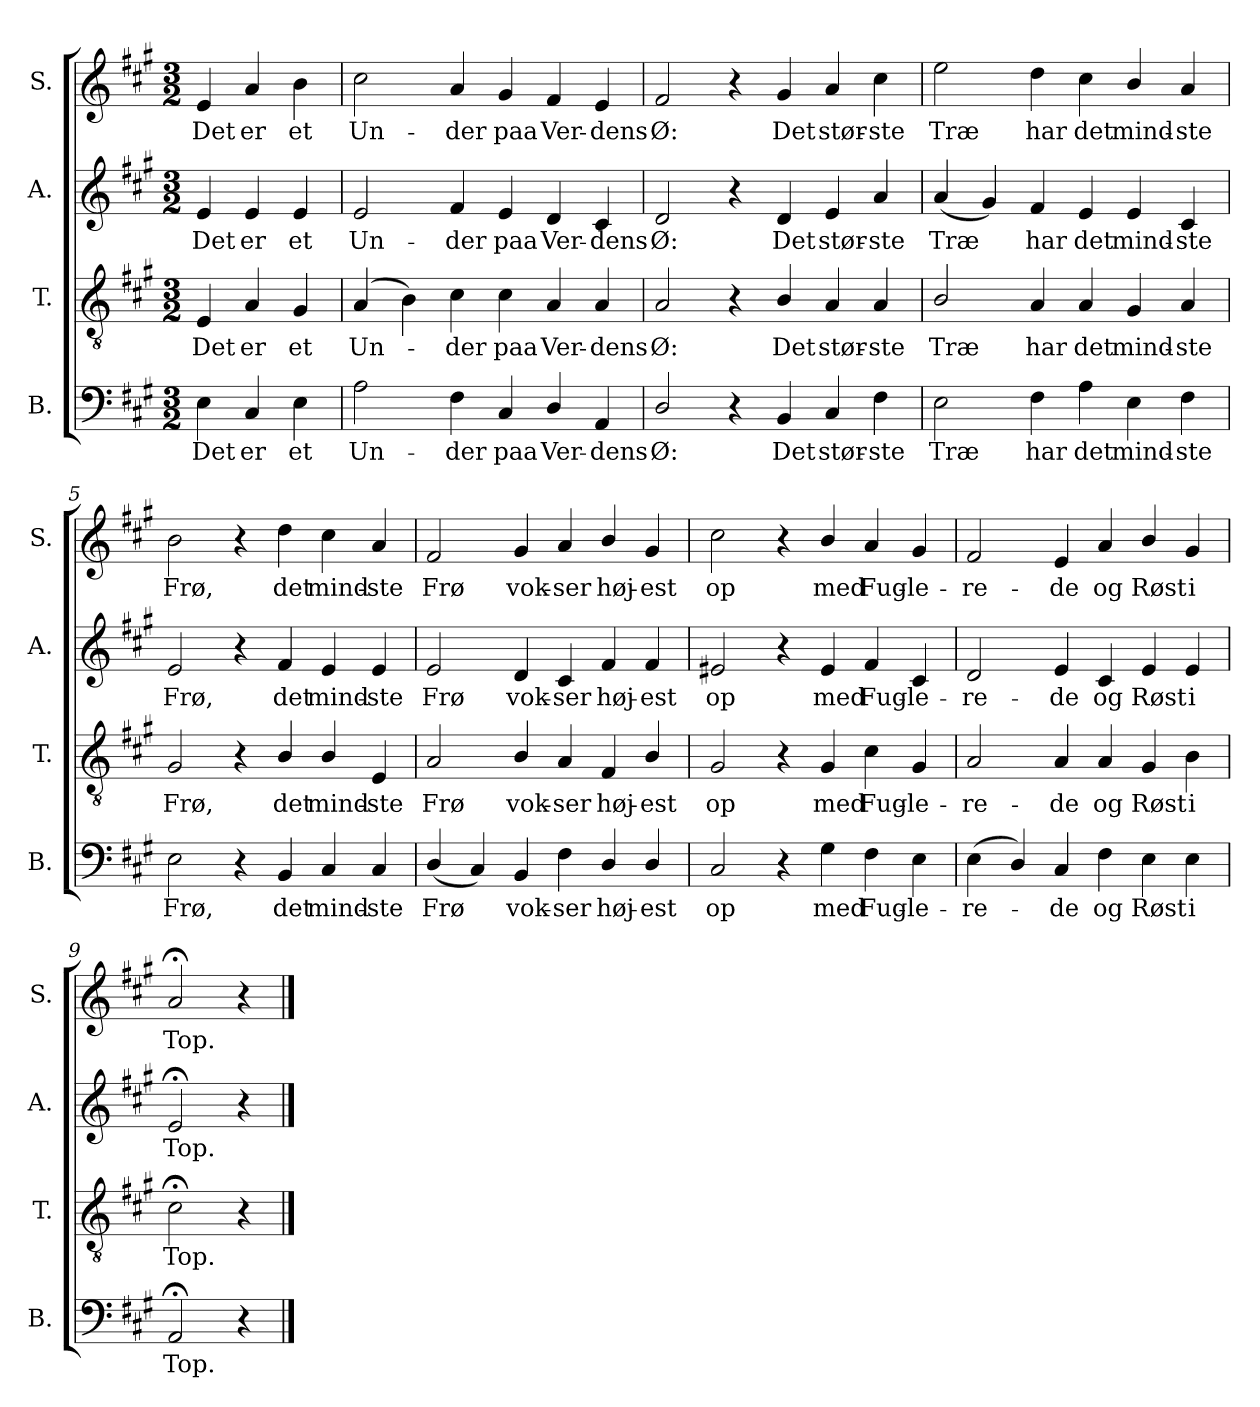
**kern	**text	**kern	**text	**kern	**text	**kern	**text
*part4	*part4	*part3	*part3	*part2	*part2	*part1	*part1
*staff4	*staff4	*staff3	*staff3	*staff2	*staff2	*staff1	*staff1
*I"B.	*	*I"T.	*	*I"A.	*	*I"S.	*
*I'B.	*	*I'T.	*	*I'A.	*	*I'S.	*
*clefF4	*	*clefGv2	*	*clefG2	*	*clefG2	*
*	*	*ITrd7c12	*	*	*	*	*
*k[f#c#g#]	*	*k[f#c#g#]	*	*k[f#c#g#]	*	*k[f#c#g#]	*
*A:	*	*A:	*	*A:	*	*A:	*
*M3/2	*	*M3/2	*	*M3/2	*	*M3/2	*
=1	=1	=1	=1	=1	=1	=1	=1
!	!LO:LY:b	!	!LO:LY:b	!	!LO:LY:b	!	!LO:LY:b
4E\	Det	4EE/	Det	4e/	Det	4e/	Det
!	!LO:LY:b	!	!LO:LY:b	!	!LO:LY:b	!	!LO:LY:b
4C#/	er	4AA/	er	4e/	er	4a/	er
!	!LO:LY:b	!	!LO:LY:b	!	!LO:LY:b	!	!LO:LY:b
4E\	et	4GG#/	et	4e/	et	4b\	et
=2	=2	=2	=2	=2	=2	=2	=2
!	!LO:LY:b	!	!LO:LY:b	!	!LO:LY:b	!	!LO:LY:b
2A\	Un-	(4AA/	Un-	2e/	Un-	2cc#\	Un-
.	.	4BB\)	.	.	.	.	.
!	!LO:LY:b	!	!LO:LY:b	!	!LO:LY:b	!	!LO:LY:b
4F#\	-der	4C#\	-der	4f#/	-der	4a/	-der
!	!LO:LY:b	!	!LO:LY:b	!	!LO:LY:b	!	!LO:LY:b
4C#/	paa	4C#\	paa	4e/	paa	4g#/	paa
!	!LO:LY:b	!	!LO:LY:b	!	!LO:LY:b	!	!LO:LY:b
4D/	Ver-	4AA/	Ver-	4d/	Ver-	4f#/	Ver-
!	!LO:LY:b	!	!LO:LY:b	!	!LO:LY:b	!	!LO:LY:b
4AA/	-dens	4AA/	-dens	4c#/	-dens	4e/	-dens
=3	=3	=3	=3	=3	=3	=3	=3
!	!LO:LY:b	!	!LO:LY:b	!	!LO:LY:b	!	!LO:LY:b
2D/	Ø:	2AA/	Ø:	2d/	Ø:	2f#/	Ø:
4r	.	4r	.	4r	.	4r	.
!	!LO:LY:b	!	!LO:LY:b	!	!LO:LY:b	!	!LO:LY:b
4BB/	Det	4BB/	Det	4d/	Det	4g#/	Det
!	!LO:LY:b	!	!LO:LY:b	!	!LO:LY:b	!	!LO:LY:b
4C#/	stør-	4AA/	stør-	4e/	stør-	4a/	stør-
!	!LO:LY:b	!	!LO:LY:b	!	!LO:LY:b	!	!LO:LY:b
4F#\	-ste	4AA/	-ste	4a/	-ste	4cc#\	-ste
=4	=4	=4	=4	=4	=4	=4	=4
!	!LO:LY:b	!	!LO:LY:b	!	!LO:LY:b	!	!LO:LY:b
2E\	Træ	2BB/	Træ	(<4a/	Træ	2ee\	Træ
.	.	.	.	4g#/)	.	.	.
!	!LO:LY:b	!	!LO:LY:b	!	!LO:LY:b	!	!LO:LY:b
4F#\	har	4AA/	har	4f#/	har	4dd\	har
!	!LO:LY:b	!	!LO:LY:b	!	!LO:LY:b	!	!LO:LY:b
4A\	det	4AA/	det	4e/	det	4cc#\	det
!	!LO:LY:b	!	!LO:LY:b	!	!LO:LY:b	!	!LO:LY:b
4E\	mind-	4GG#/	mind-	4e/	mind-	4b/	mind-
!	!LO:LY:b	!	!LO:LY:b	!	!LO:LY:b	!	!LO:LY:b
4F#\	-ste	4AA/	-ste	4c#/	-ste	4a/	-ste
!!LO:LB:g=z
=5	=5	=5	=5	=5	=5	=5	=5
!	!LO:LY:b	!	!LO:LY:b	!	!LO:LY:b	!	!LO:LY:b
2E\	Frø,	2GG#/	Frø,	2e/	Frø,	2b\	Frø,
4r	.	4r	.	4r	.	4r	.
!	!LO:LY:b	!	!LO:LY:b	!	!LO:LY:b	!	!LO:LY:b
4BB/	det	4BB/	det	4f#/	det	4dd\	det
!	!LO:LY:b	!	!LO:LY:b	!	!LO:LY:b	!	!LO:LY:b
4C#/	mind-	4BB/	mind-	4e/	mind-	4cc#\	mind-
!	!LO:LY:b	!	!LO:LY:b	!	!LO:LY:b	!	!LO:LY:b
4C#/	-ste	4EE/	-ste	4e/	-ste	4a/	-ste
=6	=6	=6	=6	=6	=6	=6	=6
!	!LO:LY:b	!	!LO:LY:b	!	!LO:LY:b	!	!LO:LY:b
(<4D/	Frø	2AA/	Frø	2e/	Frø	2f#/	Frø
4C#/)	.	.	.	.	.	.	.
!	!LO:LY:b	!	!LO:LY:b	!	!LO:LY:b	!	!LO:LY:b
4BB/	vok-	4BB/	vok-	4d/	vok-	4g#/	vok-
!	!LO:LY:b	!	!LO:LY:b	!	!LO:LY:b	!	!LO:LY:b
4F#\	-ser	4AA/	-ser	4c#/	-ser	4a/	-ser
!	!LO:LY:b	!	!LO:LY:b	!	!LO:LY:b	!	!LO:LY:b
4D/	høj-	4FF#/	høj-	4f#/	høj-	4b/	høj-
!	!LO:LY:b	!	!LO:LY:b	!	!LO:LY:b	!	!LO:LY:b
4D/	-est	4BB/	-est	4f#/	-est	4g#/	-est
=7	=7	=7	=7	=7	=7	=7	=7
!	!LO:LY:b	!	!LO:LY:b	!	!LO:LY:b	!	!LO:LY:b
2C#/	op	2GG#/	op	2e#X/	op	2cc#\	op
4r	.	4r	.	4r	.	4r	.
!	!LO:LY:b	!	!LO:LY:b	!	!LO:LY:b	!	!LO:LY:b
4G#\	med	4GG#/	med	4e#/	med	4b/	med
!	!LO:LY:b	!	!LO:LY:b	!	!LO:LY:b	!	!LO:LY:b
4F#\	Fug-	4C#\	Fug-	4f#/	Fug-	4a/	Fug-
!	!LO:LY:b	!	!LO:LY:b	!	!LO:LY:b	!	!LO:LY:b
4E\	-le-	4GG#/	-le-	4c#/	-le-	4g#/	-le-
=8	=8	=8	=8	=8	=8	=8	=8
!	!LO:LY:b	!	!LO:LY:b	!	!LO:LY:b	!	!LO:LY:b
(>4E\	-re-	2AA/	-re-	2d/	-re-	2f#/	-re-
4D/)	.	.	.	.	.	.	.
!	!LO:LY:b	!	!LO:LY:b	!	!LO:LY:b	!	!LO:LY:b
4C#/	-de	4AA/	-de	4e/	-de	4e/	-de
!	!LO:LY:b	!	!LO:LY:b	!	!LO:LY:b	!	!LO:LY:b
4F#\	og	4AA/	og	4c#/	og	4a/	og
!	!LO:LY:b	!	!LO:LY:b	!	!LO:LY:b	!	!LO:LY:b
4E\	Røst	4GG#/	Røst	4e/	Røst	4b/	Røst
!	!LO:LY:b	!	!LO:LY:b	!	!LO:LY:b	!	!LO:LY:b
4E\	i	4BB\	i	4e/	i	4g#/	i
=9	=9	=9	=9	=9	=9	=9	=9
!	!LO:LY:b	!	!LO:LY:b	!	!LO:LY:b	!	!LO:LY:b
2AA;</	Top.	2C#;<\	Top.	2e;</	Top.	2a;</	Top.
4r	.	4r	.	4r	.	4r	.
==	==	==	==	==	==	==	==
*-	*-	*-	*-	*-	*-	*-	*-
